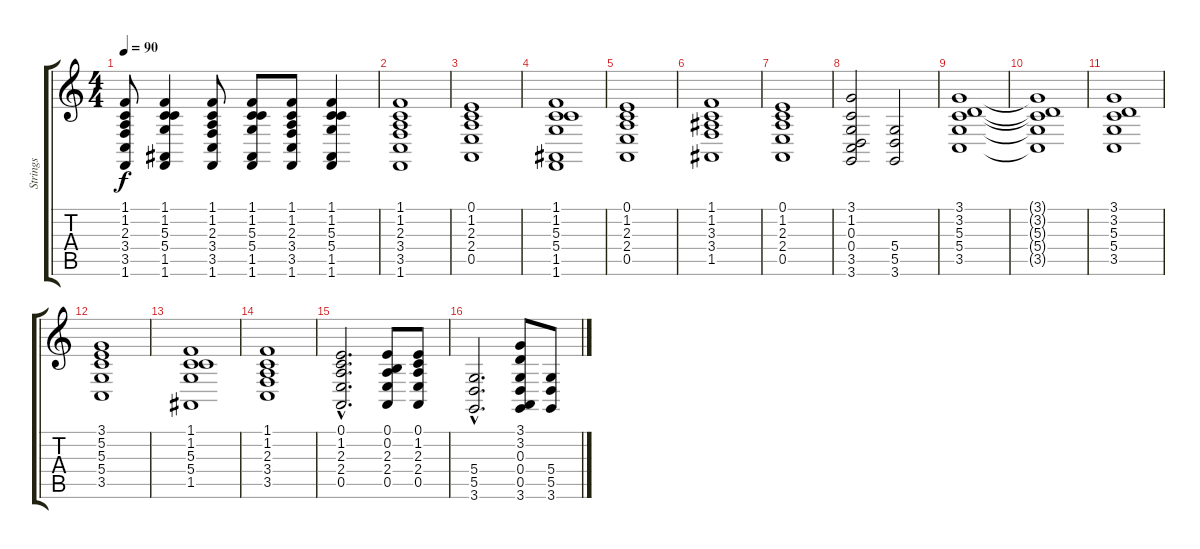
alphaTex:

\track ("Strings" "Strings") {instrument trombone}
\staff {score tabs}
\tuning (E4 B3 G3 D3 A2 E2) {hide}
\ts (4 4)
\tempo 90
\clef g2
\ks c
(1.1 1.2 2.3 3.4 3.5 1.6).8{dy f} (1.1 1.2 5.3 5.4 1.5 1.6).4 (1.1 1.2 2.3 3.4 3.5 1.6).8 (1.1 1.2 5.3 5.4 1.5 1.6).8 (1.1 1.2 2.3 3.4 3.5 1.6).8 (1.1 1.2 5.3 5.4 1.5 1.6).4 |
(1.1 1.2 2.3 3.4 3.5 1.6).1 |
(0.1 1.2 2.3 2.4 0.5).1 |
(1.1 1.2 5.3 5.4 1.5 1.6).1 |
(0.1 1.2 2.3 2.4 0.5).1 |
(1.1 1.2 3.3 3.4 1.5).1 |
(0.1 1.2 2.3 2.4 0.5).1 |
(3.1 1.2 0.3 0.4 3.5 3.6).2 (5.4 5.5 3.6).2 |
(3.1 3.2 5.3 5.4 3.5).1 |
(3.1{t} 3.2{t} 5.3{t} 5.4{t} 3.5{t}).1 |
(3.1 3.2 5.3 5.4 3.5).1 |
(3.1 5.2 5.3 5.4 3.5).1 |
(1.1 1.2 5.3 5.4 1.5).1 |
(1.1 1.2 2.3 3.4 3.5).1 |
(0.1{hac} 1.2{hac} 2.3{hac} 2.4{hac} 0.5{hac}).2{d} (0.1 0.2 2.3 2.4 0.5).8 (0.1 1.2 2.3 2.4 0.5).8 |
(5.4{hac} 5.5{hac} 3.6{hac}).2{d} (3.1 3.2 0.3 0.4 0.5 3.6).8 (5.4 5.5 3.6).8
